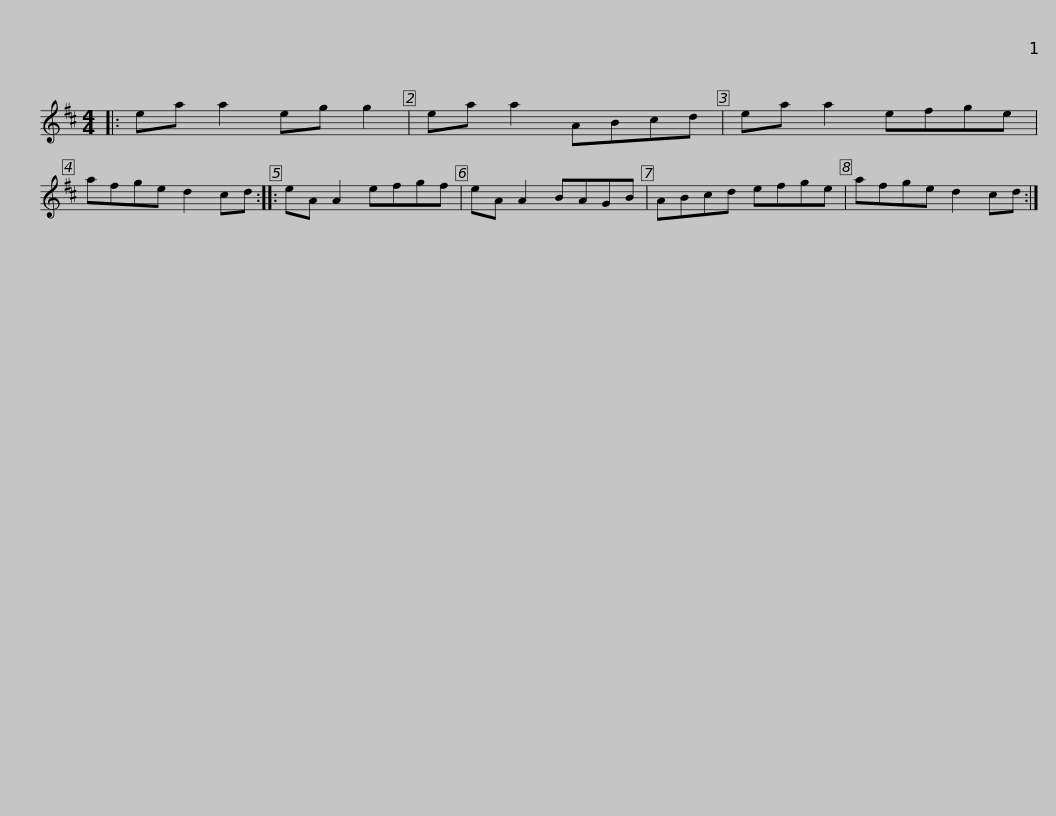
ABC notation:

X:1
L:1/8
M:4/4
I:linebreak $
K:D
V:1 treble
V:1
|: ea a2 eg g2 | ea a2 ABcd | ea a2 efge | afge d2 cd :: eA A2 efgf |$ %5
 eA A2 BAGB | ABcd efge | afge d2 cd :| %8
